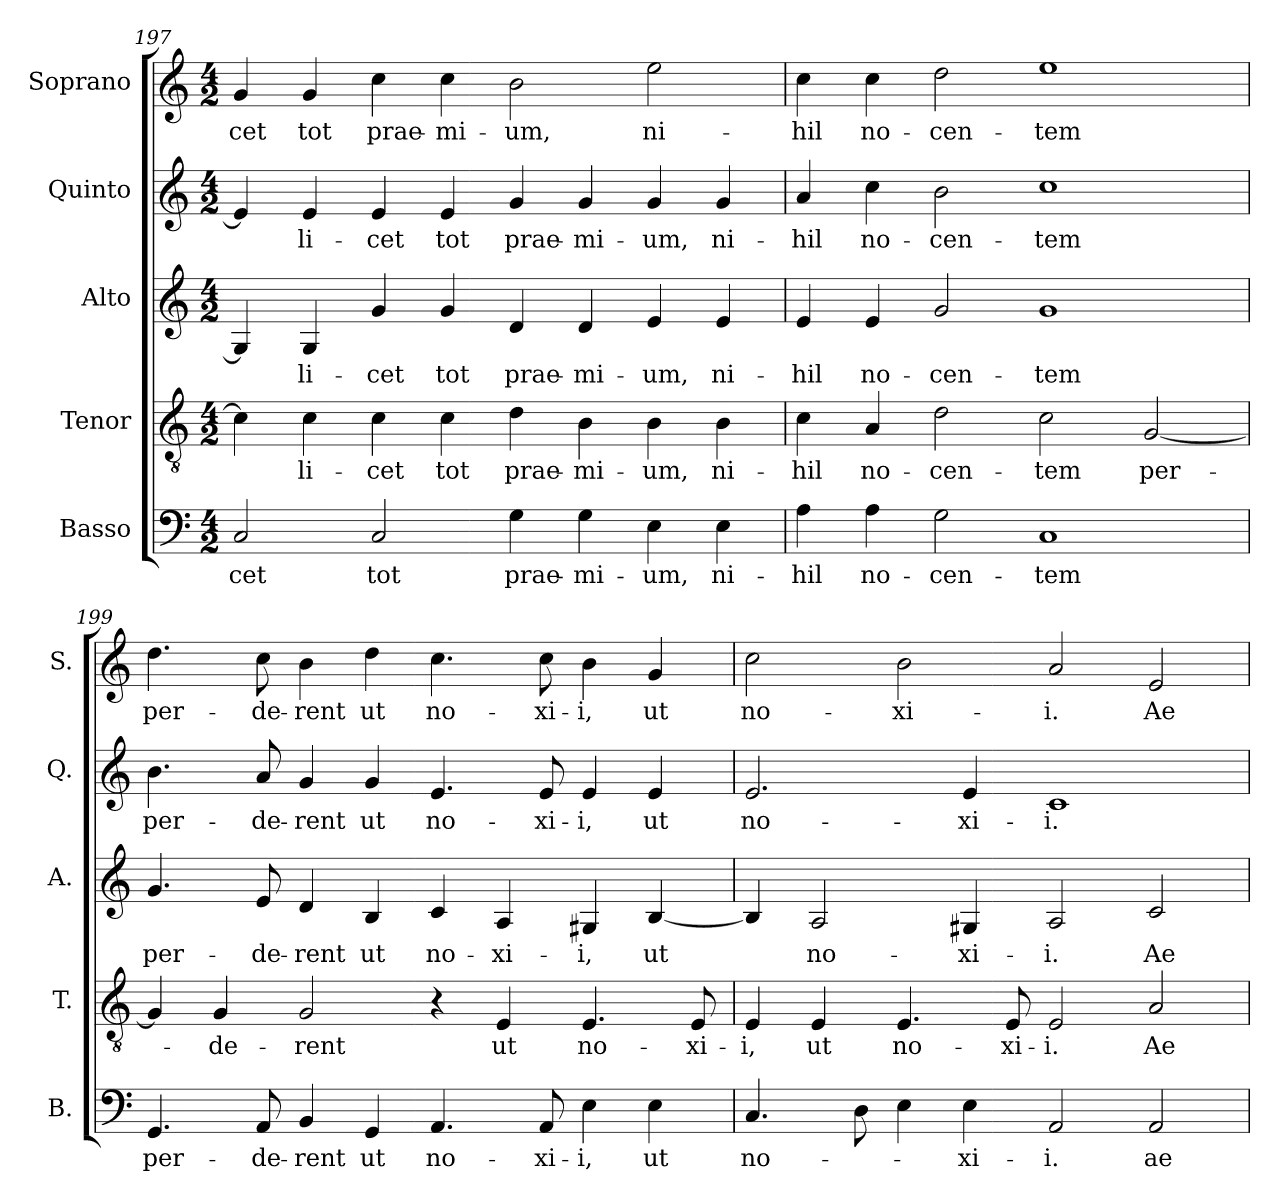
**kern	**text	**kern	**text	**kern	**text	**kern	**text	**kern	**text
*part5	*part5	*part4	*part4	*part3	*part3	*part2	*part2	*part1	*part1
*staff5	*staff5	*staff4	*staff4	*staff3	*staff3	*staff2	*staff2	*staff1	*staff1
*I"Basso	*	*I"Tenor	*	*I"Alto	*	*I"Quinto	*	*I"Soprano	*
*I'B.	*	*I'T.	*	*I'A.	*	*I'Q.	*	*I'S.	*
!!LO:LB:g=z
*clefF4	*	*clefGv2	*	*clefG2	*	*clefG2	*	*clefG2	*
*	*	*ITrd7c12	*	*	*	*	*	*	*
*k[]	*	*k[]	*	*k[]	*	*k[]	*	*k[]	*
*C:	*	*C:	*	*C:	*	*C:	*	*C:	*
*M4/2	*	*M4/2	*	*M4/2	*	*M4/2	*	*M4/2	*
=197	=197	=197	=197	=197	=197	=197	=197	=197	=197
!	!LO:LY:b:color=#000000	!	!	!	!	!	!	!	!
!	!	!	!	!	!	!	!	!	!LO:LY:b:color=#000000
2Ci/	-cet	4Ci\]	.	4Gi/]	.	4ei/]	.	4gi/	-cet
!	!	!	!LO:LY:b:color=#000000	!	!	!	!	!	!
!	!	!	!	!	!LO:LY:b:color=#000000	!	!	!	!
!	!	!	!	!	!	!	!LO:LY:b:color=#000000	!	!
!	!	!	!	!	!	!	!	!	!LO:LY:b:color=#000000
.	.	4Ci\	-li-	4Gi/	-li-	4ei/	-li-	4gi/	tot
!	!LO:LY:b:color=#000000	!	!	!	!	!	!	!	!
!	!	!	!LO:LY:b:color=#000000	!	!	!	!	!	!
!	!	!	!	!	!LO:LY:b:color=#000000	!	!	!	!
!	!	!	!	!	!	!	!LO:LY:b:color=#000000	!	!
!	!	!	!	!	!	!	!	!	!LO:LY:b:color=#000000
2Ci/	tot	4Ci\	-cet	4gi/	-cet	4ei/	-cet	4cci\	prae-
!	!	!	!LO:LY:b:color=#000000	!	!	!	!	!	!
!	!	!	!	!	!LO:LY:b:color=#000000	!	!	!	!
!	!	!	!	!	!	!	!LO:LY:b:color=#000000	!	!
!	!	!	!	!	!	!	!	!	!LO:LY:b:color=#000000
.	.	4Ci\	tot	4gi/	tot	4ei/	tot	4cci\	-mi-
!	!LO:LY:b:color=#000000	!	!	!	!	!	!	!	!
!	!	!	!LO:LY:b:color=#000000	!	!	!	!	!	!
!	!	!	!	!	!LO:LY:b:color=#000000	!	!	!	!
!	!	!	!	!	!	!	!LO:LY:b:color=#000000	!	!
!	!	!	!	!	!	!	!	!	!LO:LY:b:color=#000000
4Gi\	prae-	4Di\	prae-	4di/	prae-	4gi/	prae-	2bi\	-um,
!	!LO:LY:b:color=#000000	!	!	!	!	!	!	!	!
!	!	!	!LO:LY:b:color=#000000	!	!	!	!	!	!
!	!	!	!	!	!LO:LY:b:color=#000000	!	!	!	!
!	!	!	!	!	!	!	!LO:LY:b:color=#000000	!	!
4Gi\	-mi-	4BBi\	-mi-	4di/	-mi-	4gi/	-mi-	.	.
!	!LO:LY:b:color=#000000	!	!	!	!	!	!	!	!
!	!	!	!LO:LY:b:color=#000000	!	!	!	!	!	!
!	!	!	!	!	!LO:LY:b:color=#000000	!	!	!	!
!	!	!	!	!	!	!	!LO:LY:b:color=#000000	!	!
!	!	!	!	!	!	!	!	!	!LO:LY:b:color=#000000
4Ei\	-um,	4BBi\	-um,	4ei/	-um,	4gi/	-um,	2eei\	ni-
!	!LO:LY:b:color=#000000	!	!	!	!	!	!	!	!
!	!	!	!LO:LY:b:color=#000000	!	!	!	!	!	!
!	!	!	!	!	!LO:LY:b:color=#000000	!	!	!	!
!	!	!	!	!	!	!	!LO:LY:b:color=#000000	!	!
4Ei\	ni-	4BBi\	ni-	4ei/	ni-	4gi/	ni-	.	.
=198	=198	=198	=198	=198	=198	=198	=198	=198	=198
!	!LO:LY:b:color=#000000	!	!	!	!	!	!	!	!
!	!	!	!LO:LY:b:color=#000000	!	!	!	!	!	!
!	!	!	!	!	!LO:LY:b:color=#000000	!	!	!	!
!	!	!	!	!	!	!	!LO:LY:b:color=#000000	!	!
!	!	!	!	!	!	!	!	!	!LO:LY:b:color=#000000
4Ai\	-hil	4Ci\	-hil	4ei/	-hil	4ai/	-hil	4cci\	-hil
!	!LO:LY:b:color=#000000	!	!	!	!	!	!	!	!
!	!	!	!LO:LY:b:color=#000000	!	!	!	!	!	!
!	!	!	!	!	!LO:LY:b:color=#000000	!	!	!	!
!	!	!	!	!	!	!	!LO:LY:b:color=#000000	!	!
!	!	!	!	!	!	!	!	!	!LO:LY:b:color=#000000
4Ai\	no-	4AAi/	no-	4ei/	no-	4cci\	no-	4cci\	no-
!	!LO:LY:b:color=#000000	!	!	!	!	!	!	!	!
!	!	!	!LO:LY:b:color=#000000	!	!	!	!	!	!
!	!	!	!	!	!LO:LY:b:color=#000000	!	!	!	!
!	!	!	!	!	!	!	!LO:LY:b:color=#000000	!	!
!	!	!	!	!	!	!	!	!	!LO:LY:b:color=#000000
2Gi\	-cen-	2Di\	-cen-	2gi/	-cen-	2bi\	-cen-	2ddi\	-cen-
!	!LO:LY:b:color=#000000	!	!	!	!	!	!	!	!
!	!	!	!LO:LY:b:color=#000000	!	!	!	!	!	!
!	!	!	!	!	!LO:LY:b:color=#000000	!	!	!	!
!	!	!	!	!	!	!	!LO:LY:b:color=#000000	!	!
!	!	!	!	!	!	!	!	!	!LO:LY:b:color=#000000
1Ci	-tem	2Ci\	-tem	1gi	-tem	1cci	-tem	1eei	-tem
!	!	!	!LO:LY:b:color=#000000	!	!	!	!	!	!
.	.	[2GGi/	per-	.	.	.	.	.	.
=199	=199	=199	=199	=199	=199	=199	=199	=199	=199
!	!LO:LY:b:color=#000000	!	!	!	!	!	!	!	!
!	!	!	!	!	!LO:LY:b:color=#000000	!	!	!	!
!	!	!	!	!	!	!	!LO:LY:b:color=#000000	!	!
!	!	!	!	!	!	!	!	!	!LO:LY:b:color=#000000
4.GGi/	per-	4GGi/]	.	4.gi/	per-	4.bi\	per-	4.ddi\	per-
!	!	!	!LO:LY:b:color=#000000	!	!	!	!	!	!
.	.	4GGi/	-de-	.	.	.	.	.	.
!	!LO:LY:b:color=#000000	!	!	!	!	!	!	!	!
!	!	!	!	!	!LO:LY:b:color=#000000	!	!	!	!
!	!	!	!	!	!	!	!LO:LY:b:color=#000000	!	!
!	!	!	!	!	!	!	!	!	!LO:LY:b:color=#000000
8AAi/	-de-	.	.	8ei/	-de-	8ai/	-de-	8cci\	-de-
!	!LO:LY:b:color=#000000	!	!	!	!	!	!	!	!
!	!	!	!LO:LY:b:color=#000000	!	!	!	!	!	!
!	!	!	!	!	!LO:LY:b:color=#000000	!	!	!	!
!	!	!	!	!	!	!	!LO:LY:b:color=#000000	!	!
!	!	!	!	!	!	!	!	!	!LO:LY:b:color=#000000
4BBi/	-rent	2GGi/	-rent	4di/	-rent	4gi/	-rent	4bi\	-rent
!	!LO:LY:b:color=#000000	!	!	!	!	!	!	!	!
!	!	!	!	!	!LO:LY:b:color=#000000	!	!	!	!
!	!	!	!	!	!	!	!LO:LY:b:color=#000000	!	!
!	!	!	!	!	!	!	!	!	!LO:LY:b:color=#000000
4GGi/	ut	.	.	4Bi/	ut	4gi/	ut	4ddi\	ut
!	!LO:LY:b:color=#000000	!	!	!	!	!	!	!	!
!	!	!	!	!	!LO:LY:b:color=#000000	!	!	!	!
!	!	!	!	!	!	!	!LO:LY:b:color=#000000	!	!
!	!	!	!	!	!	!	!	!	!LO:LY:b:color=#000000
4.AAi/	no-	4r	.	4ci/	no-	4.ei/	no-	4.cci\	no-
!	!	!	!LO:LY:b:color=#000000	!	!	!	!	!	!
!	!	!	!	!	!LO:LY:b:color=#000000	!	!	!	!
.	.	4EEi/	ut	4Ai/	-xi-	.	.	.	.
!	!LO:LY:b:color=#000000	!	!	!	!	!	!	!	!
!	!	!	!	!	!	!	!LO:LY:b:color=#000000	!	!
!	!	!	!	!	!	!	!	!	!LO:LY:b:color=#000000
8AAi/	-xi-	.	.	.	.	8ei/	-xi-	8cci\	-xi-
!	!LO:LY:b:color=#000000	!	!	!	!	!	!	!	!
!	!	!	!LO:LY:b:color=#000000	!	!	!	!	!	!
!	!	!	!	!	!LO:LY:b:color=#000000	!	!	!	!
!	!	!	!	!	!	!	!LO:LY:b:color=#000000	!	!
!	!	!	!	!	!	!	!	!	!LO:LY:b:color=#000000
4Ei\	-i,	4.EEi/	no-	4G#Xi/	-i,	4ei/	-i,	4bi\	-i,
!	!LO:LY:b:color=#000000	!	!	!	!	!	!	!	!
!	!	!	!	!	!LO:LY:b:color=#000000	!	!	!	!
!	!	!	!	!	!	!	!LO:LY:b:color=#000000	!	!
!	!	!	!	!	!	!	!	!	!LO:LY:b:color=#000000
4Ei\	ut	.	.	[4Bi/	ut	4ei/	ut	4gi/	ut
!	!	!	!LO:LY:b:color=#000000	!	!	!	!	!	!
.	.	8EEi/	-xi-	.	.	.	.	.	.
=200	=200	=200	=200	=200	=200	=200	=200	=200	=200
!	!LO:LY:b:color=#000000	!	!	!	!	!	!	!	!
!	!	!	!LO:LY:b:color=#000000	!	!	!	!	!	!
!	!	!	!	!	!	!	!LO:LY:b:color=#000000	!	!
!	!	!	!	!	!	!	!	!	!LO:LY:b:color=#000000
4.Ci/	no-	4EEi/	-i,	4Bi/]	.	2.ei/	no-	2cci\	no-
!	!	!	!LO:LY:b:color=#000000	!	!	!	!	!	!
!	!	!	!	!	!LO:LY:b:color=#000000	!	!	!	!
.	.	4EEi/	ut	2Ai/	no-	.	.	.	.
8Di\	.	.	.	.	.	.	.	.	.
!	!	!	!LO:LY:b:color=#000000	!	!	!	!	!	!
!	!	!	!	!	!	!	!	!	!LO:LY:b:color=#000000
4Ei\	.	4.EEi/	no-	.	.	.	.	2bi\	-xi-
!	!LO:LY:b:color=#000000	!	!	!	!	!	!	!	!
!	!	!	!	!	!LO:LY:b:color=#000000	!	!	!	!
!	!	!	!	!	!	!	!LO:LY:b:color=#000000	!	!
4Ei\	-xi-	.	.	4G#Xi/	-xi-	4ei/	-xi-	.	.
!	!	!	!LO:LY:b:color=#000000	!	!	!	!	!	!
.	.	8EEi/	-xi-	.	.	.	.	.	.
!	!LO:LY:b:color=#000000	!	!	!	!	!	!	!	!
!	!	!	!LO:LY:b:color=#000000	!	!	!	!	!	!
!	!	!	!	!	!LO:LY:b:color=#000000	!	!	!	!
!	!	!	!	!	!	!	!LO:LY:b:color=#000000	!	!
!	!	!	!	!	!	!	!	!	!LO:LY:b:color=#000000
2AAi/	-i.	2EEi/	-i.	2Ai/	-i.	1ci	-i.	2ai/	-i.
!	!LO:LY:b:color=#000000	!	!	!	!	!	!	!	!
!	!	!	!LO:LY:b:color=#000000	!	!	!	!	!	!
!	!	!	!	!	!LO:LY:b:color=#000000	!	!	!	!
!	!	!	!	!	!	!	!	!	!LO:LY:b:color=#000000
2AAi/	ae-	2AAi/	Ae-	2ci/	Ae-	.	.	2ei/	Ae
=	=	=	=	=	=	=	=	=	=
*-	*-	*-	*-	*-	*-	*-	*-	*-	*-
